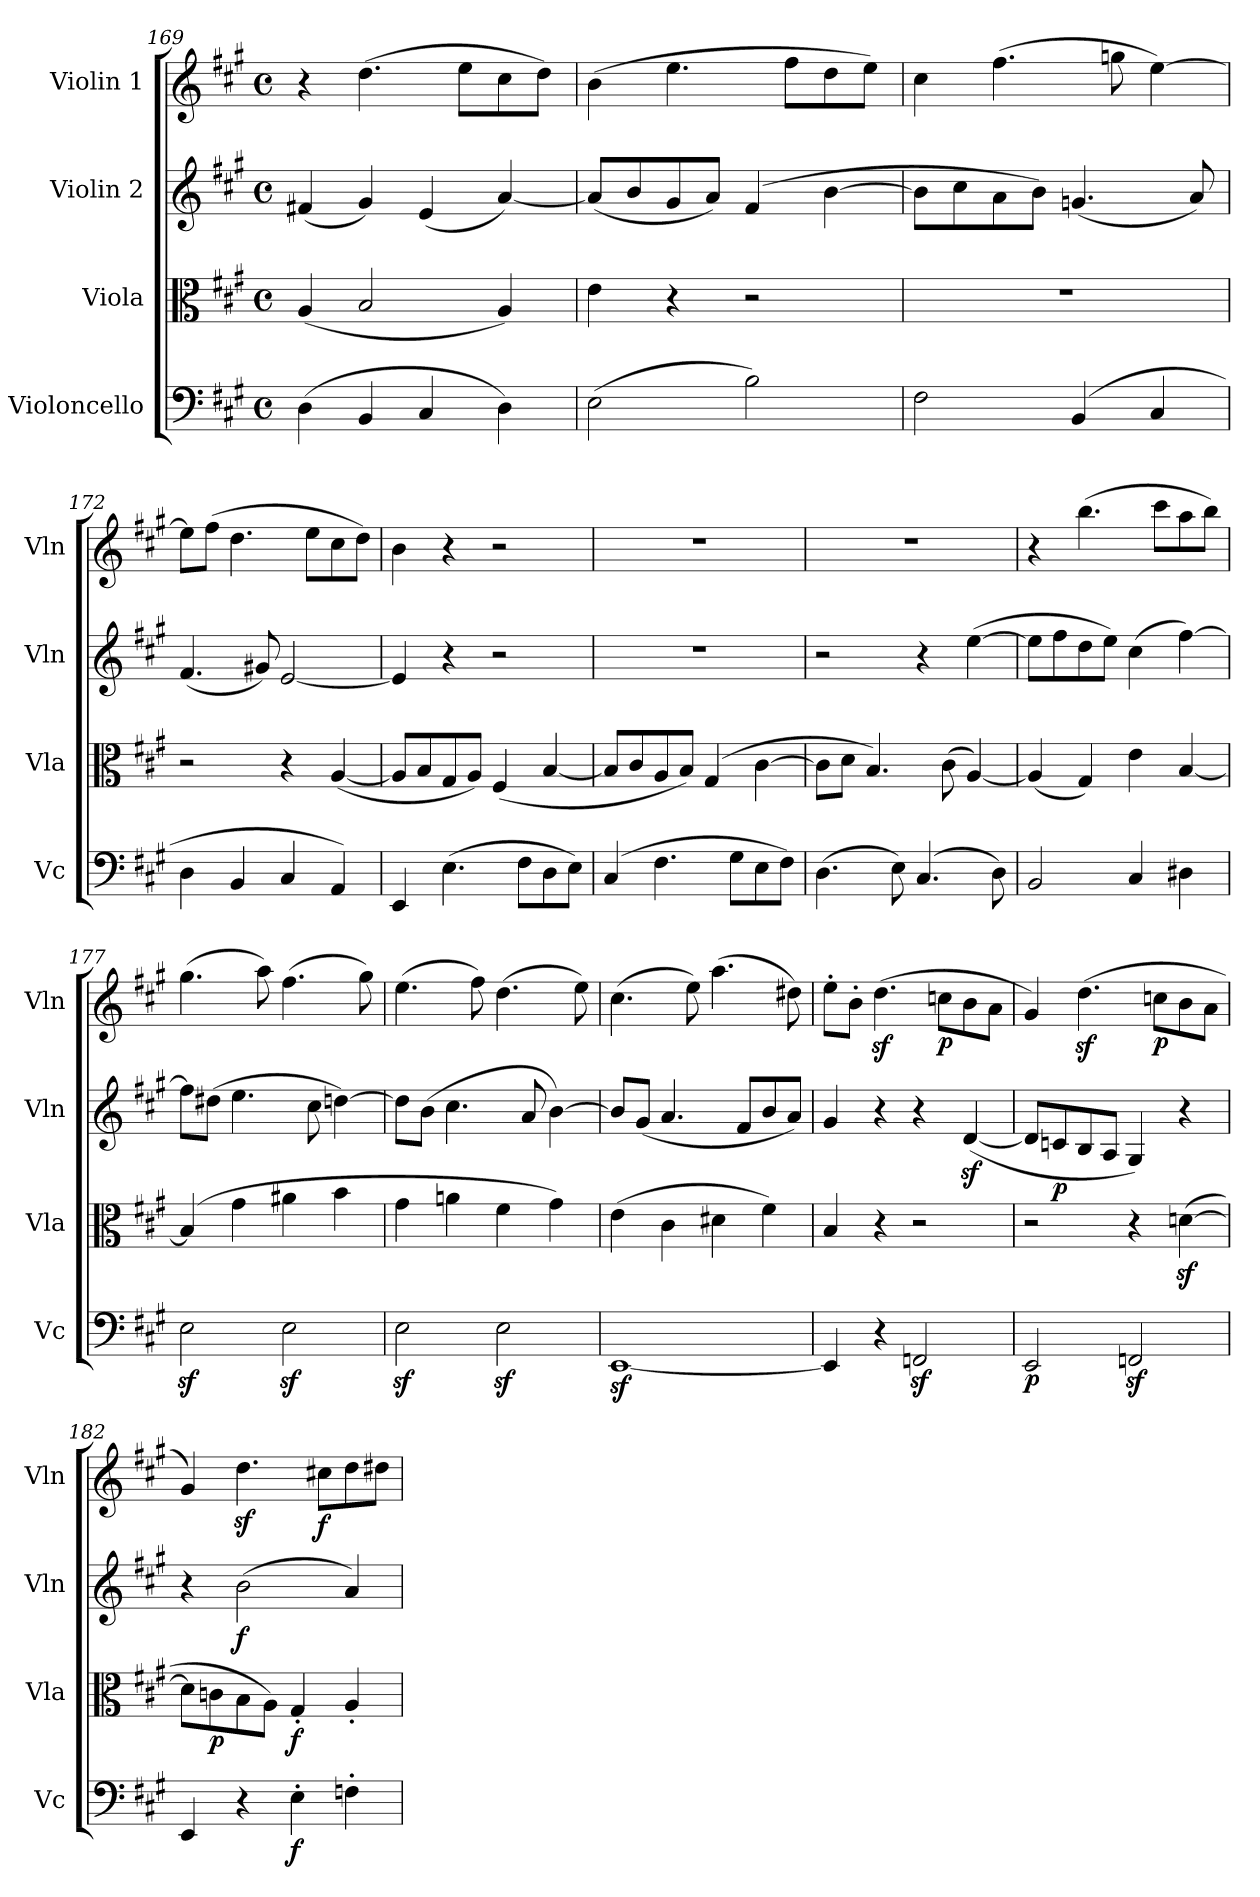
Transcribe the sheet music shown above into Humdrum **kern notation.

**kern	**dynam	**kern	**dynam	**kern	**dynam	**kern	**dynam
*part4	*part4	*part3	*part3	*part2	*part2	*part1	*part1
*staff4	*staff4	*staff3	*staff3	*staff2	*staff2	*staff1	*staff1
*I"Violoncello	*	*I"Viola	*	*I"Violin 2	*	*I"Violin 1	*
*I'Vc	*	*I'Vla	*	*I'Vln	*	*I'Vln	*
*clefF4	*	*clefC3	*	*clefG2	*	*clefG2	*
*k[f#c#g#]	*	*k[f#c#g#]	*	*k[f#c#g#]	*	*k[f#c#g#]	*
*M4/4	*	*M4/4	*	*M4/4	*	*M4/4	*
*met(c)	*	*met(c)	*	*met(c)	*	*met(c)	*
=169	=169	=169	=169	=169	=169	=169	=169
(>4D\	.	(<4A/	.	(<4f#X/	.	4r	.
4BB/	.	2B/	.	4g#/)	.	(>4.dd\	.
4C#/	.	.	.	(<4e/	.	.	.
.	.	.	.	.	.	8ee\L	.
4D\)	.	4A/)	.	[4a/)	.	8cc#\	.
.	.	.	.	.	.	8dd\J)	.
!!LO:PB:g=z
=170	=170	=170	=170	=170	=170	=170	=170
(>2E\	.	4e\	.	(<8a/L]	.	(>4b\	.
.	.	.	.	8b/	.	.	.
.	.	4r	.	8g#/	.	4.ee\	.
.	.	.	.	8a/J)	.	.	.
2B\)	.	2r	.	(>4f#/	.	.	.
.	.	.	.	.	.	8ff#\L	.
.	.	.	.	[4b\	.	8dd\	.
.	.	.	.	.	.	8ee\J)	.
=171	=171	=171	=171	=171	=171	=171	=171
2F#\	.	1r	.	8b\L]	.	4cc#\	.
.	.	.	.	8cc#\	.	.	.
.	.	.	.	8a\	.	(>4.ff#\	.
.	.	.	.	8b\J)	.	.	.
(>4BB/	.	.	.	(<4.gn/	.	.	.
.	.	.	.	.	.	8ggn\	.
4C#/	.	.	.	.	.	[4ee\)	.
.	.	.	.	8a/)	.	.	.
=172	=172	=172	=172	=172	=172	=172	=172
4D\	.	2r	.	(<4.f#/	.	8ee\L]	.
.	.	.	.	.	.	(>8ff#\J	.
4BB/	.	.	.	.	.	4.dd\	.
.	.	.	.	8g#X/)	.	.	.
4C#/	.	4r	.	[2e/	.	.	.
.	.	.	.	.	.	8ee\L	.
4AA/)	.	(<[4A/	.	.	.	8cc#\	.
.	.	.	.	.	.	8dd\J)	.
=173	=173	=173	=173	=173	=173	=173	=173
4EE/	.	8A/L]	.	4e/]	.	4b\	.
.	.	8B/	.	.	.	.	.
(>4.E\	.	8G#/	.	4r	.	4r	.
.	.	8A/J)	.	.	.	.	.
.	.	(<4F#/	.	2r	.	2r	.
8F#\L	.	.	.	.	.	.	.
8D\	.	[4B/	.	.	.	.	.
8E\J)	.	.	.	.	.	.	.
=174	=174	=174	=174	=174	=174	=174	=174
(>4C#/	.	8B/L]	.	1r	.	1r	.
.	.	8c#/	.	.	.	.	.
4.F#\	.	8A/	.	.	.	.	.
.	.	8B/J)	.	.	.	.	.
.	.	(>4G#/	.	.	.	.	.
8G#\L	.	.	.	.	.	.	.
8E\	.	[4c#\	.	.	.	.	.
8F#\J)	.	.	.	.	.	.	.
=175	=175	=175	=175	=175	=175	=175	=175
(>4.D\	.	8c#\L]	.	2r	.	1r	.
.	.	8d\J	.	.	.	.	.
.	.	4.B/)	.	.	.	.	.
8E\)	.	.	.	.	.	.	.
(>4.C#/	.	.	.	4r	.	.	.
.	.	(>8c#\	.	.	.	.	.
.	.	[4A/)	.	(>[4ee\	.	.	.
8D\)	.	.	.	.	.	.	.
=176	=176	=176	=176	=176	=176	=176	=176
2BB/	.	(<4A/]	.	8ee\L]	.	4r	.
.	.	.	.	8ff#\	.	.	.
.	.	4G#/)	.	8dd\	.	(>4.bb\	.
.	.	.	.	8ee\J)	.	.	.
4C#/	.	4e\	.	(>4cc#\	.	.	.
.	.	.	.	.	.	8ccc#\L	.
4D#X\	.	[4B/	.	[4ff#\)	.	8aa\	.
.	.	.	.	.	.	8bb\J)	.
=177	=177	=177	=177	=177	=177	=177	=177
2Ez<\	.	(>4B/]	.	8ff#\L]	.	(>4.gg#\	.
.	.	.	.	(>8dd#X\J	.	.	.
.	.	4g#\	.	4.ee\	.	.	.
.	.	.	.	.	.	8aa\)	.
2Ez<\	.	4a#X\	.	.	.	(>4.ff#\	.
.	.	.	.	8cc#\	.	.	.
.	.	4b\	.	[4ddn\)	.	.	.
.	.	.	.	.	.	8gg#\)	.
=178	=178	=178	=178	=178	=178	=178	=178
2Ez<\	.	4g#\	.	8dd\L]	.	(>4.ee\	.
.	.	.	.	(>8b\J	.	.	.
.	.	4an\	.	4.cc#\	.	.	.
.	.	.	.	.	.	8ff#\)	.
2Ez<\	.	4f#\	.	.	.	(>4.dd\	.
.	.	.	.	8a/	.	.	.
.	.	4g#\)	.	[4b\)	.	.	.
.	.	.	.	.	.	8ee\)	.
!!LO:LB:g=z
=179	=179	=179	=179	=179	=179	=179	=179
[1EEz<	.	(>4e\	.	8b/L]	.	(>4.cc#\	.
.	.	.	.	(<8g#/J	.	.	.
.	.	4c#\	.	4.a/	.	.	.
.	.	.	.	.	.	8ee\)	.
.	.	4d#X\	.	.	.	(>4.aa\	.
.	.	.	.	8f#/L	.	.	.
.	.	4f#\)	.	8b/	.	.	.
.	.	.	.	8a/J)	.	8dd#X\)	.
=180	=180	=180	=180	=180	=180	=180	=180
4EE/]	.	4B/	.	4g#/	.	8ee'\L	.
.	.	.	.	.	.	8b'\J	.
4r	.	4r	.	4r	.	(>4.ddz<\	.
2FFnz</	.	2r	.	4r	.	.	.
!	!	!	!	!	!	!	!LO:DY:b
.	.	.	.	.	.	8ccn\L	p
.	.	.	.	(<[4dz</	.	8b\	.
.	.	.	.	.	.	8a\J	.
=181	=181	=181	=181	=181	=181	=181	=181
!	!LO:DY:b	!	!	!	!	!	!
2EE/	p	2r	.	8d/L]	.	4g#/)	.
!	!	!	!	!	!LO:DY:b	!	!
.	.	.	.	8cn/	p	.	.
.	.	.	.	8B/	.	(>4.ddz<\	.
.	.	.	.	8A/J	.	.	.
2FFnz</	.	4r	.	4G#/)	.	.	.
!	!	!	!	!	!	!	!LO:DY:b
.	.	.	.	.	.	8ccn\L	p
.	.	(>[4dnz<\	.	4r	.	8b\	.
.	.	.	.	.	.	8a\J	.
=182	=182	=182	=182	=182	=182	=182	=182
4EE/	.	8d\L]	.	4r	.	4g#/)	.
!	!	!	!LO:DY:b	!	!	!	!
.	.	8cn\	p	.	.	.	.
!	!	!	!	!	!LO:DY:b	!	!
4r	.	8B\	.	(>2b\	f	4.ddz<\	.
.	.	8A\J)	.	.	.	.	.
!	!LO:DY:b	!	!LO:DY:b	!	!	!	!
4E'\	f	4G#'/	f	.	.	.	.
!	!	!	!	!	!	!	!LO:DY:b
.	.	.	.	.	.	8cc#X\L	f
4Fn'\	.	4A'/	.	4a/)	.	8dd\	.
.	.	.	.	.	.	8dd#X\J	.
=	=	=	=	=	=	=	=
*-	*-	*-	*-	*-	*-	*-	*-
